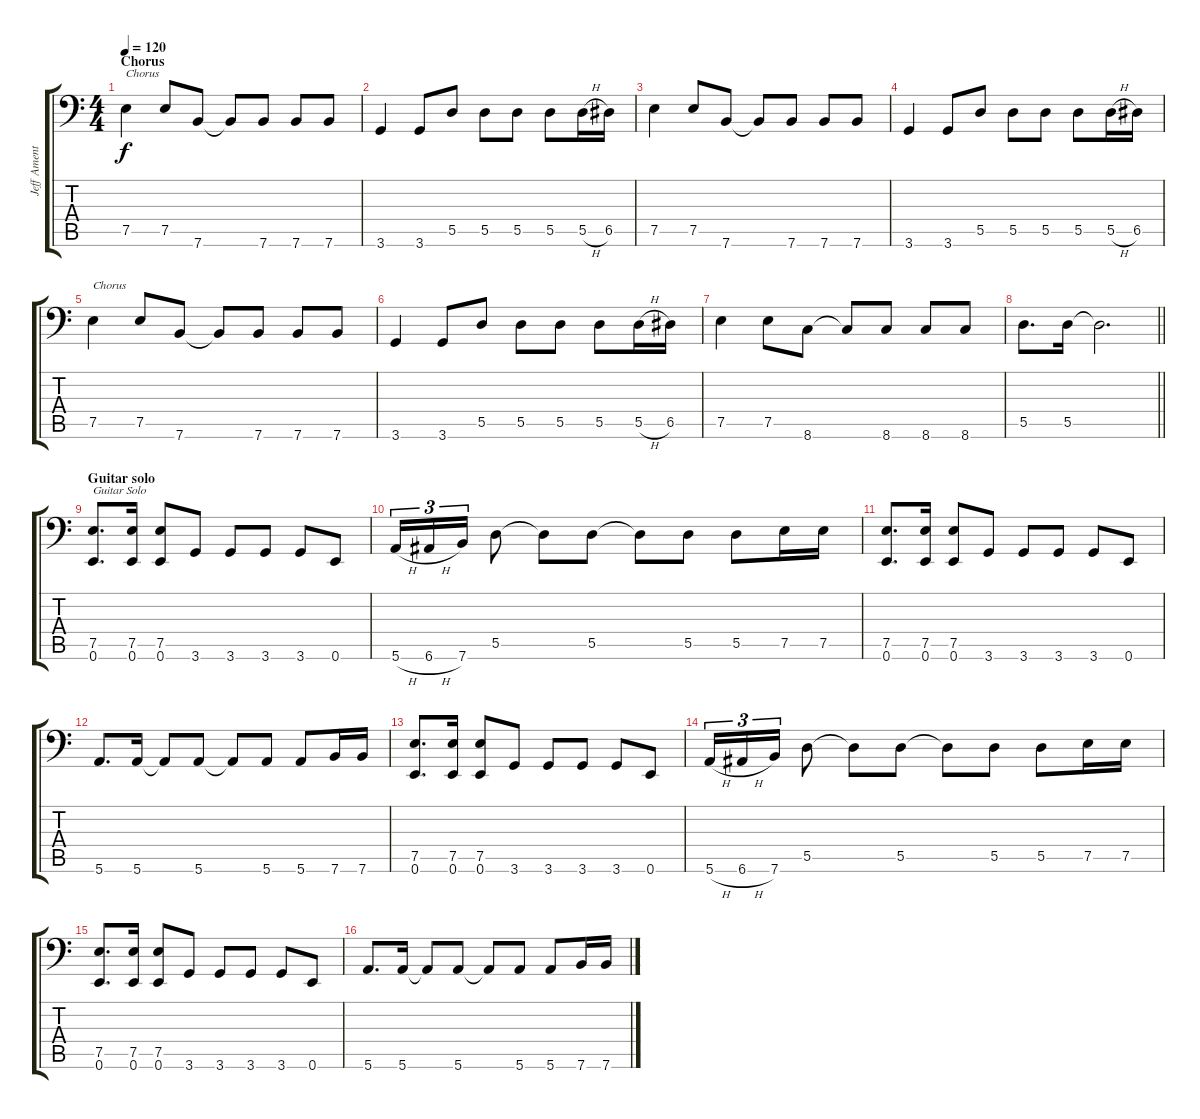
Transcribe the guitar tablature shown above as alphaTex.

\track ("Jeff Ament" "Jeff Ament") {instrument electricbassfinger}
\staff {score tabs}
\tuning (E3 B2 G2 D2 A1 E1) {hide}
\ts (4 4)
\section ("" "Chorus")
\tempo 120
\clef f4
\ks c
7.5.4{txt "Chorus" dy f} 7.5.8 7.6.8 7.6{t}.8 7.6.8 7.6.8 7.6.8 |
3.6.4 3.6.8 5.5.8 5.5.8 5.5.8 5.5.8 5.5{h}.16 6.5.16 |
7.5.4 7.5.8 7.6.8 7.6{t}.8 7.6.8 7.6.8 7.6.8 |
3.6.4 3.6.8 5.5.8 5.5.8 5.5.8 5.5.8 5.5{h}.16 6.5.16 |
7.5.4{txt "Chorus"} 7.5.8 7.6.8 7.6{t}.8 7.6.8 7.6.8 7.6.8 |
3.6.4 3.6.8 5.5.8 5.5.8 5.5.8 5.5.8 5.5{h}.16 6.5.16 |
7.5.4 7.5.8 8.6.8 8.6{t}.8 8.6.8 8.6.8 8.6.8 |
\barLineRight lightlight
5.5.8{d} 5.5.16 5.5{t}.2{d} |
\section ("" "Guitar solo")
(7.5 0.6).8{d txt "Guitar Solo"} (7.5 0.6).16 (7.5 0.6).8 3.6.8 3.6.8 3.6.8 3.6.8 0.6.8 |
5.6{h}.16{tu (3 2)} 6.6{h}.16{tu (3 2)} 7.6.16{tu (3 2)} 5.5.8 5.5{t}.8 5.5.8 5.5{t}.8 5.5.8 5.5.8 7.5.16 7.5.16 |
(7.5 0.6).8{d} (7.5 0.6).16 (7.5 0.6).8 3.6.8 3.6.8 3.6.8 3.6.8 0.6.8 |
5.6.8{d} 5.6.16 5.6{t}.8 5.6.8 5.6{t}.8 5.6.8 5.6.8 7.6.16 7.6.16 |
(7.5 0.6).8{d} (7.5 0.6).16 (7.5 0.6).8 3.6.8 3.6.8 3.6.8 3.6.8 0.6.8 |
5.6{h}.16{tu (3 2)} 6.6{h}.16{tu (3 2)} 7.6.16{tu (3 2)} 5.5.8 5.5{t}.8 5.5.8 5.5{t}.8 5.5.8 5.5.8 7.5.16 7.5.16 |
(7.5 0.6).8{d} (7.5 0.6).16 (7.5 0.6).8 3.6.8 3.6.8 3.6.8 3.6.8 0.6.8 |
5.6.8{d} 5.6.16 5.6{t}.8 5.6.8 5.6{t}.8 5.6.8 5.6.8 7.6.16 7.6.16
